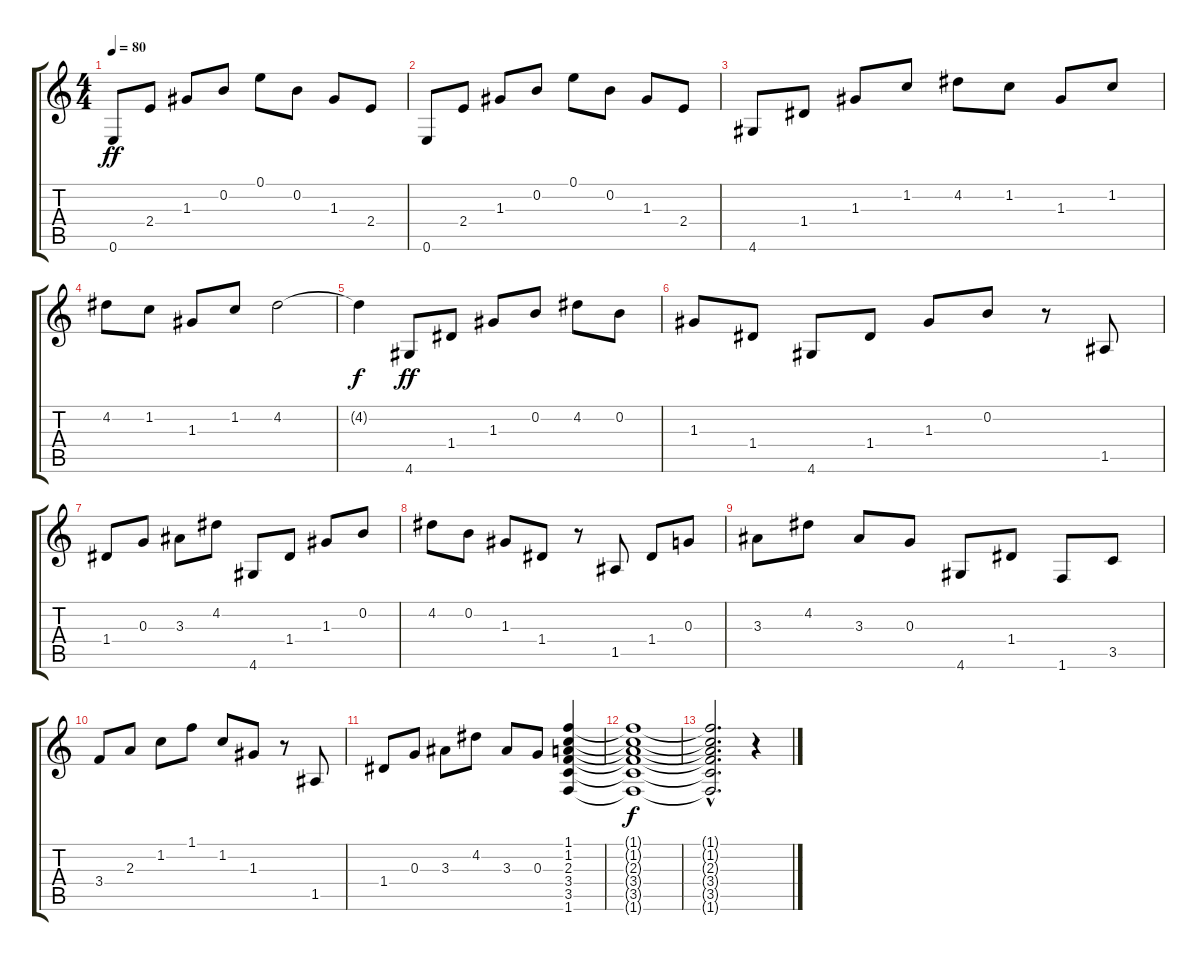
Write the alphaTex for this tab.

\track "" {instrument acousticguitarnylon}
\staff {score tabs}
\tuning (E4 B3 G3 D3 A2 E2) {hide}
\ts (4 4)
\tempo 80
\clef g2
\ks c
0.6.8{dy ff} 2.4.8 1.3.8 0.2.8 0.1.8 0.2.8 1.3.8 2.4.8 |
0.6.8 2.4.8 1.3.8 0.2.8 0.1.8 0.2.8 1.3.8 2.4.8 |
4.6.8 1.4.8 1.3.8 1.2.8 4.2.8 1.2.8 1.3.8 1.2.8 |
4.2.8 1.2.8 1.3.8 1.2.8 4.2.2 |
4.2{t}.4{dy f} 4.6.8{dy ff} 1.4.8 1.3.8 0.2.8 4.2.8 0.2.8 |
1.3.8 1.4.8 4.6.8 1.4.8 1.3.8 0.2.8 r.8 1.5.8 |
1.4.8 0.3.8 3.3.8 4.2.8 4.6.8 1.4.8 1.3.8 0.2.8 |
4.2.8 0.2.8 1.3.8 1.4.8 r.8 1.5.8 1.4.8 0.3.8 |
3.3.8 4.2.8 3.3.8 0.3.8 4.6.8 1.4.8 1.6.8 3.5.8 |
3.4.8 2.3.8 1.2.8 1.1.8 1.2.8 1.3.8 r.8 1.5.8 |
1.4.8 0.3.8 3.3.8 4.2.8 3.3.8 0.3.8 (1.1 1.2 2.3 3.4 3.5 1.6).4 |
(1.1{t} 1.2{t} 2.3{t} 3.4{t} 3.5{t} 1.6{t}).1{dy f} |
(1.1{hac t} 1.2{hac t} 2.3{hac t} 3.4{hac t} 3.5{hac t} 1.6{hac t}).2{d} r.4
